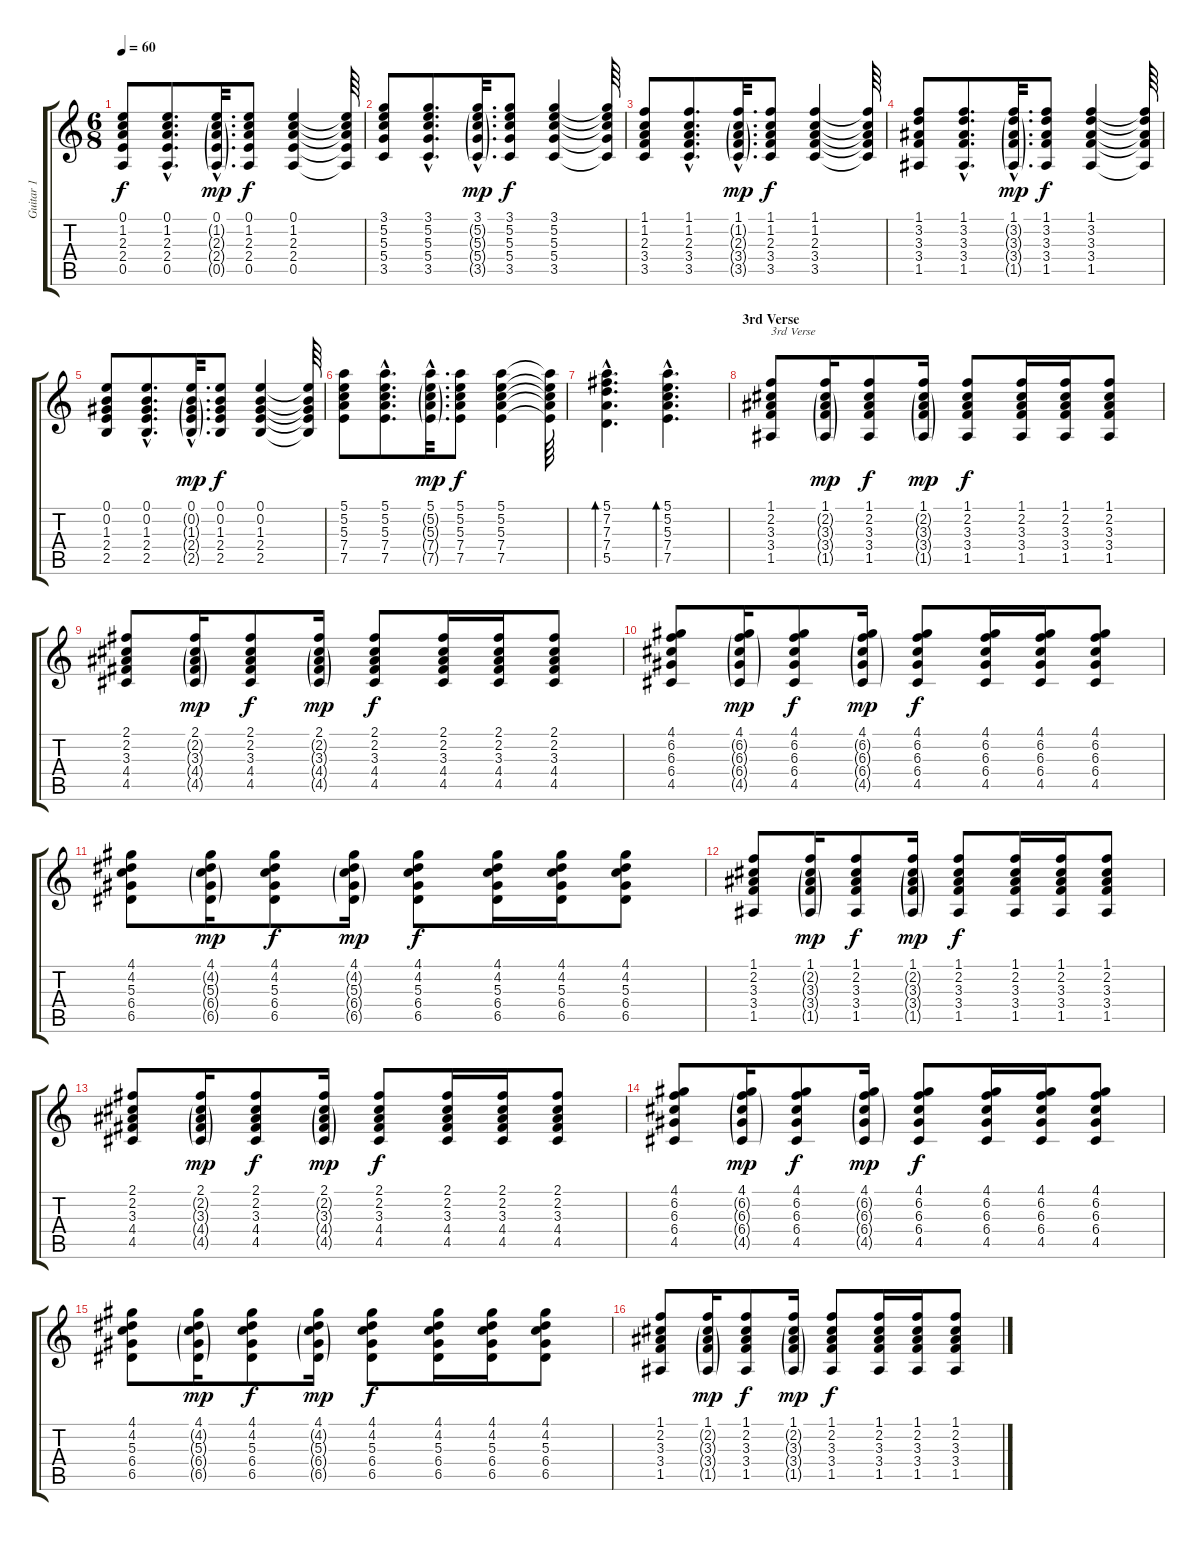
\track ("Guitar 1" "Guitar 1") {instrument acousticguitarsteel}
\staff {score tabs}
\tuning (E4 B3 G3 D3 A2 D2) {hide}
\ts (6 8)
\tempo 60
\clef g2
\ks c
(0.1 1.2 2.3 2.4 0.5).8{dy f} (0.1{hac} 1.2{hac} 2.3{hac} 2.4{hac} 0.5{hac}).8{d} (0.1{hac} 1.2{g hac} 2.3{g hac} 2.4{g hac} 0.5{g hac}).32{d dy mp} (0.1 1.2 2.3 2.4 0.5).8{dy f} (0.1 1.2 2.3 2.4 0.5).4 (0.1{t} 1.2{t} 2.3{t} 2.4{t} 0.5{t}).64 |
(3.1 5.2 5.3 5.4 3.5).8 (3.1{hac} 5.2{hac} 5.3{hac} 5.4{hac} 3.5{hac}).8{d} (3.1{hac} 5.2{g hac} 5.3{g hac} 5.4{g hac} 3.5{g hac}).32{d dy mp} (3.1 5.2 5.3 5.4 3.5).8{dy f} (3.1 5.2 5.3 5.4 3.5).4 (3.1{t} 5.2{t} 5.3{t} 5.4{t} 3.5{t}).64 |
(1.1 1.2 2.3 3.4 3.5).8 (1.1{hac} 1.2{hac} 2.3{hac} 3.4{hac} 3.5{hac}).8{d} (1.1{hac} 1.2{g hac} 2.3{g hac} 3.4{g hac} 3.5{g hac}).32{d dy mp} (1.1 1.2 2.3 3.4 3.5).8{dy f} (1.1 1.2 2.3 3.4 3.5).4 (1.1{t} 1.2{t} 2.3{t} 3.4{t} 3.5{t}).64 |
(1.1 3.2 3.3 3.4 1.5).8 (1.1{hac} 3.2{hac} 3.3{hac} 3.4{hac} 1.5{hac}).8{d} (1.1{hac} 3.2{g hac} 3.3{g hac} 3.4{g hac} 1.5{g hac}).32{d dy mp} (1.1 3.2 3.3 3.4 1.5).8{dy f} (1.1 3.2 3.3 3.4 1.5).4 (1.1{t} 3.2{t} 3.3{t} 3.4{t} 1.5{t}).64 |
(0.1 0.2 1.3 2.4 2.5).8 (0.1{hac} 0.2{hac} 1.3{hac} 2.4{hac} 2.5{hac}).8{d} (0.1{hac} 0.2{g hac} 1.3{g hac} 2.4{g hac} 2.5{g hac}).32{d dy mp} (0.1 0.2 1.3 2.4 2.5).8{dy f} (0.1 0.2 1.3 2.4 2.5).4 (0.1{t} 0.2{t} 1.3{t} 2.4{t} 2.5{t}).64 |
(5.1 5.2 5.3 7.4 7.5).8 (5.1{hac} 5.2{hac} 5.3{hac} 7.4{hac} 7.5{hac}).8{d} (5.1{hac} 5.2{g hac} 5.3{g hac} 7.4{g hac} 7.5{g hac}).32{d dy mp} (5.1 5.2 5.3 7.4 7.5).8{dy f} (5.1 5.2 5.3 7.4 7.5).4 (5.1{t} 5.2{t} 5.3{t} 7.4{t} 7.5{t}).64 |
(5.1{hac} 7.2{hac} 7.3{hac} 7.4{hac} 5.5{hac}).4{d bd 60} (5.1{hac} 5.2{hac} 5.3{hac} 7.4{hac} 7.5{hac}).4{d bd 60} |
\section ("" "3rd Verse")
(1.1 2.2 3.3 3.4 1.5).8{txt "3rd Verse"} (1.1 2.2{g} 3.3{g} 3.4{g} 1.5{g}).16{dy mp} (1.1 2.2 3.3 3.4 1.5).8{dy f} (1.1 2.2{g} 3.3{g} 3.4{g} 1.5{g}).16{dy mp} (1.1 2.2 3.3 3.4 1.5).8{dy f} (1.1 2.2 3.3 3.4 1.5).16 (1.1 2.2 3.3 3.4 1.5).16 (1.1 2.2 3.3 3.4 1.5).8 |
(2.1 2.2 3.3 4.4 4.5).8 (2.1 2.2{g} 3.3{g} 4.4{g} 4.5{g}).16{dy mp} (2.1 2.2 3.3 4.4 4.5).8{dy f} (2.1 2.2{g} 3.3{g} 4.4{g} 4.5{g}).16{dy mp} (2.1 2.2 3.3 4.4 4.5).8{dy f} (2.1 2.2 3.3 4.4 4.5).16 (2.1 2.2 3.3 4.4 4.5).16 (2.1 2.2 3.3 4.4 4.5).8 |
(4.1 6.2 6.3 6.4 4.5).8 (4.1 6.2{g} 6.3{g} 6.4{g} 4.5{g}).16{dy mp} (4.1 6.2 6.3 6.4 4.5).8{dy f} (4.1 6.2{g} 6.3{g} 6.4{g} 4.5{g}).16{dy mp} (4.1 6.2 6.3 6.4 4.5).8{dy f} (4.1 6.2 6.3 6.4 4.5).16 (4.1 6.2 6.3 6.4 4.5).16 (4.1 6.2 6.3 6.4 4.5).8 |
(4.1 4.2 5.3 6.4 6.5).8 (4.1 4.2{g} 5.3{g} 6.4{g} 6.5{g}).16{dy mp} (4.1 4.2 5.3 6.4 6.5).8{dy f} (4.1 4.2{g} 5.3{g} 6.4{g} 6.5{g}).16{dy mp} (4.1 4.2 5.3 6.4 6.5).8{dy f} (4.1 4.2 5.3 6.4 6.5).16 (4.1 4.2 5.3 6.4 6.5).16 (4.1 4.2 5.3 6.4 6.5).8 |
(1.1 2.2 3.3 3.4 1.5).8 (1.1 2.2{g} 3.3{g} 3.4{g} 1.5{g}).16{dy mp} (1.1 2.2 3.3 3.4 1.5).8{dy f} (1.1 2.2{g} 3.3{g} 3.4{g} 1.5{g}).16{dy mp} (1.1 2.2 3.3 3.4 1.5).8{dy f} (1.1 2.2 3.3 3.4 1.5).16 (1.1 2.2 3.3 3.4 1.5).16 (1.1 2.2 3.3 3.4 1.5).8 |
(2.1 2.2 3.3 4.4 4.5).8 (2.1 2.2{g} 3.3{g} 4.4{g} 4.5{g}).16{dy mp} (2.1 2.2 3.3 4.4 4.5).8{dy f} (2.1 2.2{g} 3.3{g} 4.4{g} 4.5{g}).16{dy mp} (2.1 2.2 3.3 4.4 4.5).8{dy f} (2.1 2.2 3.3 4.4 4.5).16 (2.1 2.2 3.3 4.4 4.5).16 (2.1 2.2 3.3 4.4 4.5).8 |
(4.1 6.2 6.3 6.4 4.5).8 (4.1 6.2{g} 6.3{g} 6.4{g} 4.5{g}).16{dy mp} (4.1 6.2 6.3 6.4 4.5).8{dy f} (4.1 6.2{g} 6.3{g} 6.4{g} 4.5{g}).16{dy mp} (4.1 6.2 6.3 6.4 4.5).8{dy f} (4.1 6.2 6.3 6.4 4.5).16 (4.1 6.2 6.3 6.4 4.5).16 (4.1 6.2 6.3 6.4 4.5).8 |
(4.1 4.2 5.3 6.4 6.5).8 (4.1 4.2{g} 5.3{g} 6.4{g} 6.5{g}).16{dy mp} (4.1 4.2 5.3 6.4 6.5).8{dy f} (4.1 4.2{g} 5.3{g} 6.4{g} 6.5{g}).16{dy mp} (4.1 4.2 5.3 6.4 6.5).8{dy f} (4.1 4.2 5.3 6.4 6.5).16 (4.1 4.2 5.3 6.4 6.5).16 (4.1 4.2 5.3 6.4 6.5).8 |
(1.1 2.2 3.3 3.4 1.5).8 (1.1 2.2{g} 3.3{g} 3.4{g} 1.5{g}).16{dy mp} (1.1 2.2 3.3 3.4 1.5).8{dy f} (1.1 2.2{g} 3.3{g} 3.4{g} 1.5{g}).16{dy mp} (1.1 2.2 3.3 3.4 1.5).8{dy f} (1.1 2.2 3.3 3.4 1.5).16 (1.1 2.2 3.3 3.4 1.5).16 (1.1 2.2 3.3 3.4 1.5).8
